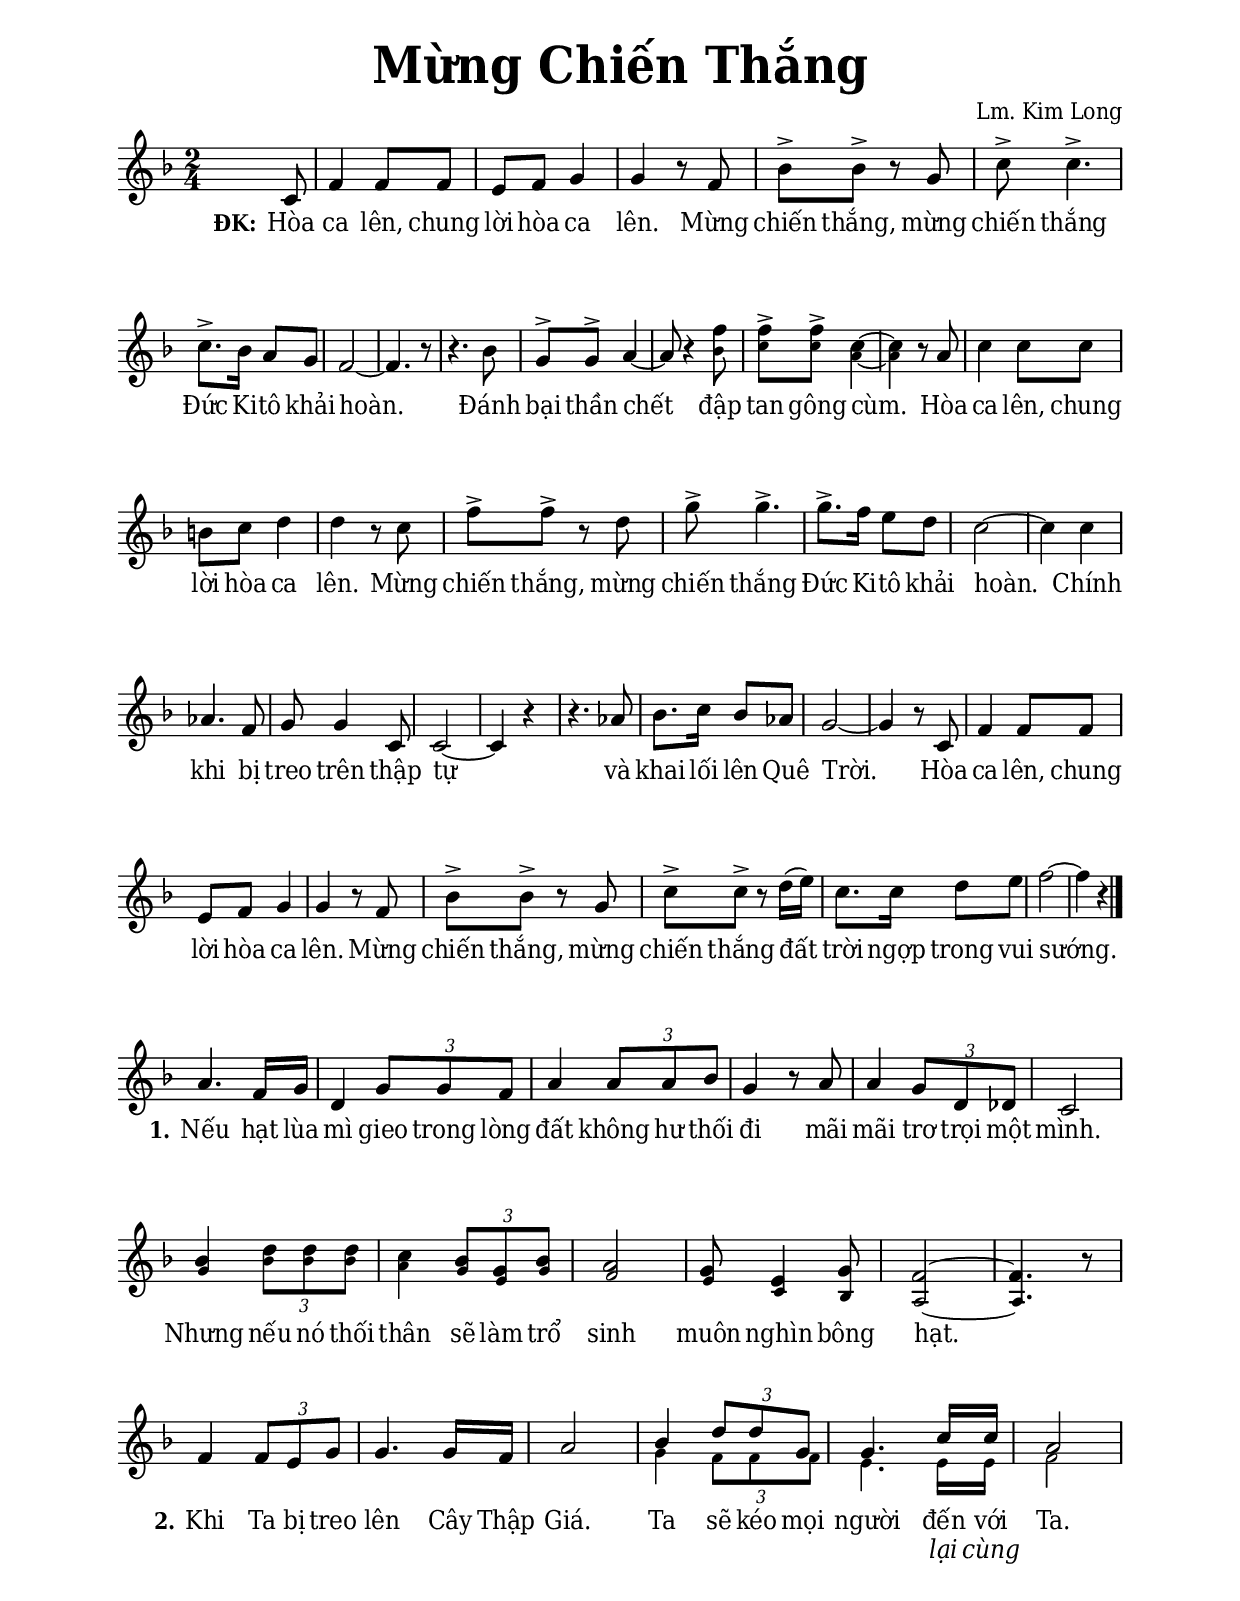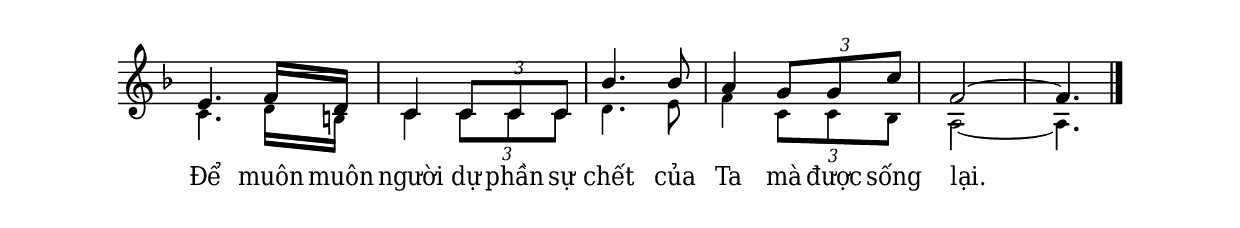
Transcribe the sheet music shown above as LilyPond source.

% Cài đặt chung
\version "2.22.1"
\include "english.ly"

\header {
  title = \markup { \fontsize #3 "Mừng Chiến Thắng" }
  composer = "Lm. Kim Long"
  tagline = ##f
}

% Đổi kích thước nốt cho bè phụ
notBePhu =
#(define-music-function (font-size music) (number? ly:music?)
   (for-some-music
     (lambda (m)
       (if (music-is-of-type? m 'rhythmic-event)
           (begin
             (set! (ly:music-property m 'tweaks)
                   (cons `(font-size . ,font-size)
                         (ly:music-property m 'tweaks)))
             #t)
           #f))
     music)
   music)

% Nhạc
nhacDiepKhucSop = \relative c' {
  \partial 8 c8 |
  f4 f8 f |
  e f g4 |
  g r8 f |
  bf ^> bf ^> r g |
  c8 ^> c4. ^> |
  c8. ^> bf16 a8 g |
  f2 ~ |
  f4. r8 |
  r4. bf8 |
  g ^> g ^> a4 ~ |
  a8 r4
  <<
    {
      f'8 |
      f ^> f ^> c4 ~ |
      c
    }
    { \notBePhu -2 {
      bf8 |
      c c a4 ~ |
      a
    }}
  >>
  r8 a |
  c4 c8 c |
  b! c d4 |
  d r8 c |
  f ^> f ^> r d |
  g ^> g4. ^> |
  g8. ^> f16 e8 d |
  c2 ~ |
  c4 c |
  af4. f8 |
  g g4 c,8 |
  c2 ~ |
  c4 r |
  r4. af'8 |
  bf8. c16 bf8 af |
  g2 ~ |
  g4 r8 c, |
  f4 f8 f |
  e f g4 |
  g r8 f |
  bf ^> bf ^> r g |
  c ^> c ^> r d16 (e) |
  c8. c16 d8 e |
  f2 ~ |
  f4 r \bar "|." \break
  
  a,4. f16 g |
  d4 \tuplet 3/2 { g8 g f } |
  a4 \tuplet 3/2 { a8 a bf } |
  g4 r8 a |
  a4 \tuplet 3/2 { g8 d df } |
  c2 |
  <<
    {
      bf'4 \tuplet 3/2 {d8 d d } |
      c4 \tuplet 3/2 { bf8 g bf } |
      a2 |
      g8 e4 g8 |
      f2 ~ |
      f4.
    }
    { \notBePhu -2 {
      g4 \tuplet 3/2 { bf8 bf bf } |
      a4 \tuplet 3/2 { g8 e g } |
      f2 |
      e8 c4 bf8 |
      a2 ~ |
      a4.
    }}
  >>
  r8 | \break
  
  f'4 \tuplet 3/2 { f8 e g } |
  g4. g16 f |
  a2 |
  <<
    {
      \voiceOne
      bf4 \tuplet 3/2 { d8 d g, } |
      g4. c16 c |
      a2 |
      e4. f16 d |
      c4 \tuplet 3/2 { c8 c c } |
      bf'4. bf8 |
      a4 \tuplet 3/2 { g8 g c } |
      f,2 ~ |
      f4.
    }
    \new Voice = "splitpart" \notBePhu -2 {
      \voiceTwo
      g4 \tuplet 3/2 { f8 f f } |
      e4. e16 e |
      f2 |
      c4. d16 b! |
      c4 \tuplet 3/2 { c8 c c } |
      d4. e8 |
      f4 \tuplet 3/2 { c8 c bf } |
      a2 ~ |
      a4.
    }
  >>
  \bar "|."
}

nhacDiepKhucAlto = \relative c' {
  
}

nhacDiepKhucTenor = \relative c' {
  
}

nhacDiepKhucBas = \relative c' {
  
}

% Lời
loiDiepKhucSop = \lyricmode {
  \set stanza = "ĐK:"
  Hòa ca lên, chung lời hòa ca lên.
  Mừng chiến thắng, mừng chiến thắng Đức Ki -- tô khải hoàn.
  Đánh bại thần chết đập tan gông cùm.
  Hòa ca lên, chung lời hòa ca lên.
  Mừng chiến thắng, mừng chiến thắng Đức Ki -- tô khải hoàn.
  Chính khi bị treo trên thập tự và khai lối lên Quê Trời.
  Hòa ca lên, chung lời hòa ca lên.
  Mừng chiến thắng,
  mừng chiến thắng đất trời ngợp trong vui sướng.
  
  \set stanza = "1."
  Nếu hạt lùa mì gieo trong lòng đất không hư thối đi
  mãi mãi trơ trọi một mình.
  Nhưng nếu nó thối thân sẽ làm trổ sinh muôn nghìn bông hạt.
  
  \set stanza = "2."
  Khi Ta bị treo lên Cây Thập Giá.
  Ta sẽ kéo mọi người
  <<
    { đến với }
    \new Lyrics {
	    \set associatedVoice = "beBas"
	    \override Lyrics.LyricText.font-shape = #'italic
	    lại cùng
	  }
  >>
  Ta. Để muôn muôn người dự phần sự chết của Ta
  mà được sống lại.
}

loiDiepKhucAlto = \lyricmode {
  Hòa ca lên, chung lời hòa ca lên.
  Chúc mừng chiến thắng,
  chúc chiến thắng Vị Ki -- tô khải hoàn.
  Đánh bại thần chết đập tan gông cùm.
  Hòa ca lên, chung lời hòa ca lên.
  Mừng chiến thắng, chúc chiến thắng
  Đức Ki -- tô khải hoàn.
  Chính khi bị treo trên thập tự
  và khai lối lên Quê Trời, lên Quê Trời.
  Hòa ca lên, chung lời hòa ca lên.
  Chúc chiến thắng, chúc chiến thắng
  đất trời ngợp trong vui sướng.
}

loiDiepKhucTenor = \lyricmode {
  Hòa ca lên, chung lời ca hát lên.
  Mừng chiến thắng,
  mừng chiến thắng Vị Ki -- tô khải hoàn.
  Ngài đã đánh bại thần chết
  và đã đập tan gông cùm.
  Hòa ca lên, hòa ca lên, chung lời ca hát lên.
  Mừng chiến thắng, mừng chiến thắng
  Vị Ki -- tô khải hoàn.
  Ngài đã xóa mọi tội lỗi.
  Người ơi! Lên Quê Trời nào hát ca lên,
  chung lời ca hát lên.
  Mừng chiến thắng,
  mừng chiến thắng thật nơi nơi ngợp vui sướng.
}

loiDiepKhucBas = \lyricmode {
  Hòa ca lên, chung lời ca hòa lên.
  Chúc chiến thắng,
  chúc chiến thắng Vị Ki -- tô khải hoàn.
  Ngài đã đánh bại thần chết
  và đã đập tan gông cùm.
  Hòa ca lên, hòa ca lên, chung lời ca hòa lên.
  Chúc chiến thắng, chúc chiến thắng
  Vị Ki -- tô khải hoàn.
  Ngài đã xóa mọi tội lỗi.
  Người ơi! Lên Quê Trời nào hòa ca lên,
  chung lời ca hát lên.
  Chúc chiến thắng,
  chúc chiến thắng thật nơi nơi ngợp vui sướng.
}

% Dàn trang
\paper {
  #(set-paper-size "a4")
  top-margin = 15\mm
  bottom-margin = 20\mm
  left-margin = 20\mm
  right-margin = 20\mm
  indent = #0
  #(define fonts
    (make-pango-font-tree
      "Deja Vu Serif Condensed"
      "Deja Vu Serif Condensed"
      "Deja Vu Serif Condensed"
      (/ 20 20)))
  print-page-number = #f
  %page-count = #4
  %ragged-bottom = ##f
}

TongNhip = {
  \key f \major \time 2/4
  \set Timing.beamExceptions = #'()
  \set Timing.baseMoment = #(ly:make-moment 1/4)
  \set Timing.beatStructure = #'(1 1)
}

\score {
  \new ChoirStaff <<
    \new Staff <<
        \clef treble
        \new Voice = beSop {
          \TongNhip \nhacDiepKhucSop
        }
      \new Lyrics \lyricsto beSop \loiDiepKhucSop
    >>
    \new Staff <<
        \clef treble
        \new Voice = beAlto {
          \TongNhip \nhacDiepKhucAlto
        }
      \new Lyrics \lyricsto beAlto \loiDiepKhucAlto
    >>
    \new Staff <<
        \clef "violin_8"
        \new Voice = beTenor {
          \TongNhip \nhacDiepKhucTenor
        }
      \new Lyrics \lyricsto beTenor \loiDiepKhucTenor
    >>
    \new Staff <<
        \clef "bass"
        \new Voice = beBas {
          \TongNhip \nhacDiepKhucBas
        }
      \new Lyrics \lyricsto beBas \loiDiepKhucBas
    >>
  >>
  \layout {
    \override Lyrics.LyricSpace.minimum-distance = #0.4
    \override Score.BarNumber.break-visibility = ##(#f #f #f)
    \override Score.SpacingSpanner.uniform-stretching = ##t
    \context {
      \Staff \RemoveEmptyStaves
      \override VerticalAxisGroup.remove-first = ##t
    }
  }
}
